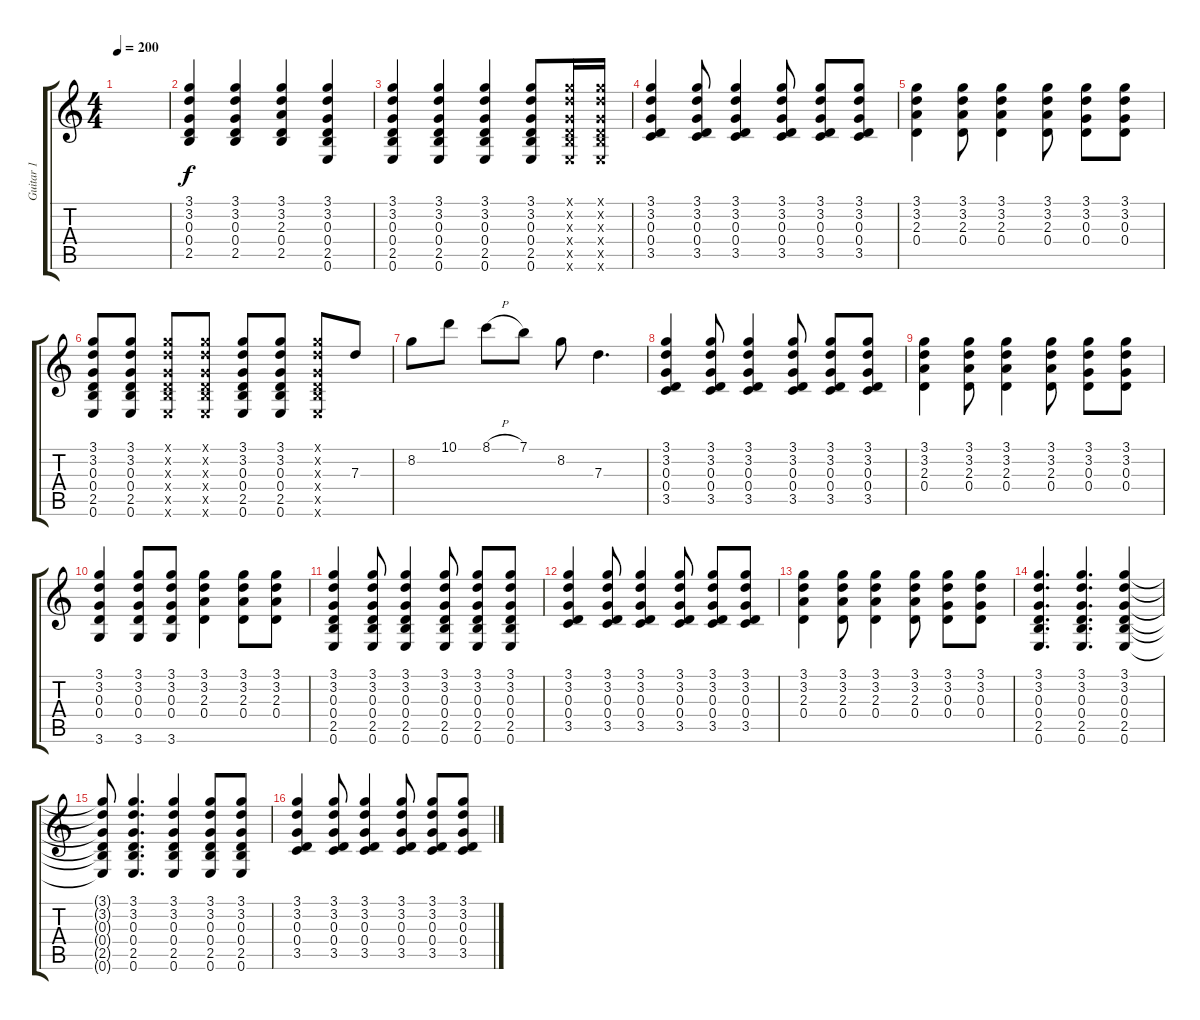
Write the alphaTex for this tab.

\track ("Guitar 1" "Guitar 1") {instrument overdrivenguitar}
\staff {score tabs}
\tuning (E4 B3 G3 D3 A2 E2) {hide}
\ts (4 4)
\tempo 200
\clef g2
\ks c
|
(3.1 3.2 0.3 0.4 2.5).4 (3.1 3.2 0.3 0.4 2.5).4 (3.1 3.2 2.3 0.4 2.5).4 (3.1 3.2 0.3 0.4 2.5 0.6).4 |
(3.1 3.2 0.3 0.4 2.5 0.6).4 (3.1 3.2 0.3 0.4 2.5 0.6).4 (3.1 3.2 0.3 0.4 2.5 0.6).4 (3.1 3.2 0.3 0.4 2.5 0.6).8 (3.1{x} 3.2{x} 0.3{x} 0.4{x} 2.5{x} 0.6{x}).16 (3.1{x} 3.2{x} 0.3{x} 0.4{x} 2.5{x} 0.6{x}).16 |
(3.1 3.2 0.3 0.4 3.5).4 (3.1 3.2 0.3 0.4 3.5).8 (3.1 3.2 0.3 0.4 3.5).4 (3.1 3.2 0.3 0.4 3.5).8 (3.1 3.2 0.3 0.4 3.5).8 (3.1 3.2 0.3 0.4 3.5).8 |
(3.1 3.2 2.3 0.4).4 (3.1 3.2 2.3 0.4).8 (3.1 3.2 2.3 0.4).4 (3.1 3.2 2.3 0.4).8 (3.1 3.2 0.3 0.4).8 (3.1 3.2 0.3 0.4).8 |
(3.1 3.2 0.3 0.4 2.5 0.6).8 (3.1 3.2 0.3 0.4 2.5 0.6).8 (3.1{x} 3.2{x} 0.3{x} 0.4{x} 2.5{x} 0.6{x}).8 (3.1{x} 3.2{x} 0.3{x} 0.4{x} 2.5{x} 0.6{x}).8 (3.1 3.2 0.3 0.4 2.5 0.6).8 (3.1 3.2 0.3 0.4 2.5 0.6).8 (3.1{x} 3.2{x} 0.3{x} 0.4{x} 2.5{x} 0.6{x}).8 7.3.8 |
8.2.8 10.1.8 8.1{h}.8 7.1.8 8.2.8 7.3.4{d} |
(3.1 3.2 0.3 0.4 3.5).4 (3.1 3.2 0.3 0.4 3.5).8 (3.1 3.2 0.3 0.4 3.5).4 (3.1 3.2 0.3 0.4 3.5).8 (3.1 3.2 0.3 0.4 3.5).8 (3.1 3.2 0.3 0.4 3.5).8 |
(3.1 3.2 2.3 0.4).4 (3.1 3.2 2.3 0.4).8 (3.1 3.2 2.3 0.4).4 (3.1 3.2 2.3 0.4).8 (3.1 3.2 0.3 0.4).8 (3.1 3.2 0.3 0.4).8 |
(3.1 3.2 0.3 0.4 3.6).4 (3.1 3.2 0.3 0.4 3.6).8 (3.1 3.2 0.3 0.4 3.6).8 (3.1 3.2 2.3 0.4).4 (3.1 3.2 2.3 0.4).8 (3.1 3.2 2.3 0.4).8 |
(3.1 3.2 0.3 0.4 2.5 0.6).4 (3.1 3.2 0.3 0.4 2.5 0.6).8 (3.1 3.2 0.3 0.4 2.5 0.6).4 (3.1 3.2 0.3 0.4 2.5 0.6).8 (3.1 3.2 0.3 0.4 2.5 0.6).8 (3.1 3.2 0.3 0.4 2.5 0.6).8 |
(3.1 3.2 0.3 0.4 3.5).4 (3.1 3.2 0.3 0.4 3.5).8 (3.1 3.2 0.3 0.4 3.5).4 (3.1 3.2 0.3 0.4 3.5).8 (3.1 3.2 0.3 0.4 3.5).8 (3.1 3.2 0.3 0.4 3.5).8 |
(3.1 3.2 2.3 0.4).4 (3.1 3.2 2.3 0.4).8 (3.1 3.2 2.3 0.4).4 (3.1 3.2 2.3 0.4).8 (3.1 3.2 0.3 0.4).8 (3.1 3.2 0.3 0.4).8 |
(3.1 3.2 0.3 0.4 2.5 0.6).4{d} (3.1 3.2 0.3 0.4 2.5 0.6).4{d} (3.1 3.2 0.3 0.4 2.5 0.6).4 |
(3.1{t} 3.2{t} 0.3{t} 0.4{t} 2.5{t} 0.6{t}).8 (3.1 3.2 0.3 0.4 2.5 0.6).4{d} (3.1 3.2 0.3 0.4 2.5 0.6).4 (3.1 3.2 0.3 0.4 2.5 0.6).8 (3.1 3.2 0.3 0.4 2.5 0.6).8 |
(3.1 3.2 0.3 0.4 3.5).4 (3.1 3.2 0.3 0.4 3.5).8 (3.1 3.2 0.3 0.4 3.5).4 (3.1 3.2 0.3 0.4 3.5).8 (3.1 3.2 0.3 0.4 3.5).8 (3.1 3.2 0.3 0.4 3.5).8
